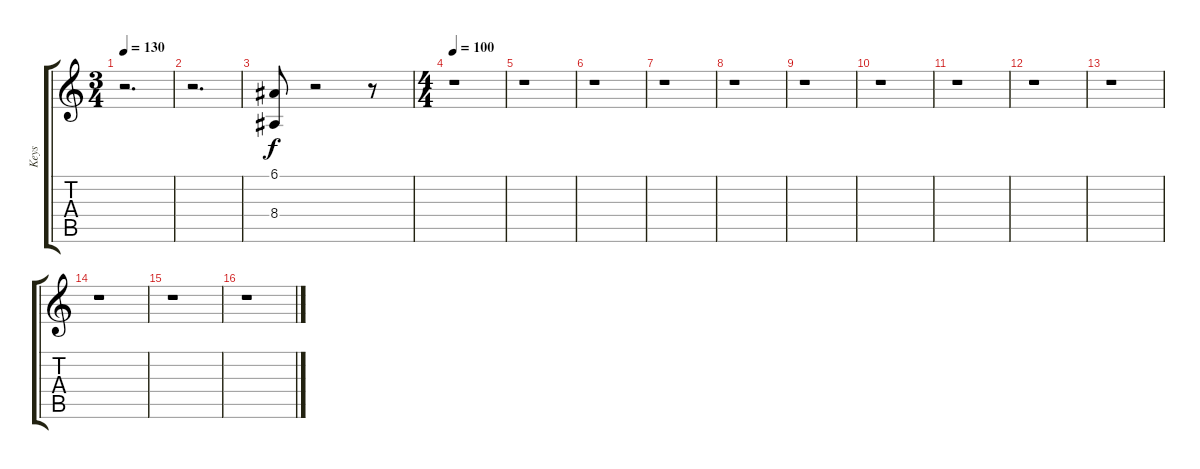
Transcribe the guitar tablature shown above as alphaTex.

\track ("Keys" "Keys") {instrument stringensemble1}
\staff {score tabs}
\tuning (E4 B3 G3 D3 A2 E2) {hide}
\ts (3 4)
\tempo 130
\clef g2
\ks c
r.2{d dy f} |
r.2{d} |
(6.1 8.4).8 r.2 r.8 |
\ts (4 4)
\tempo 100
r.1 |
r.1 |
r.1 |
r.1 |
r.1 |
r.1 |
r.1 |
r.1 |
r.1 |
r.1 |
r.1 |
r.1 |
r.1
